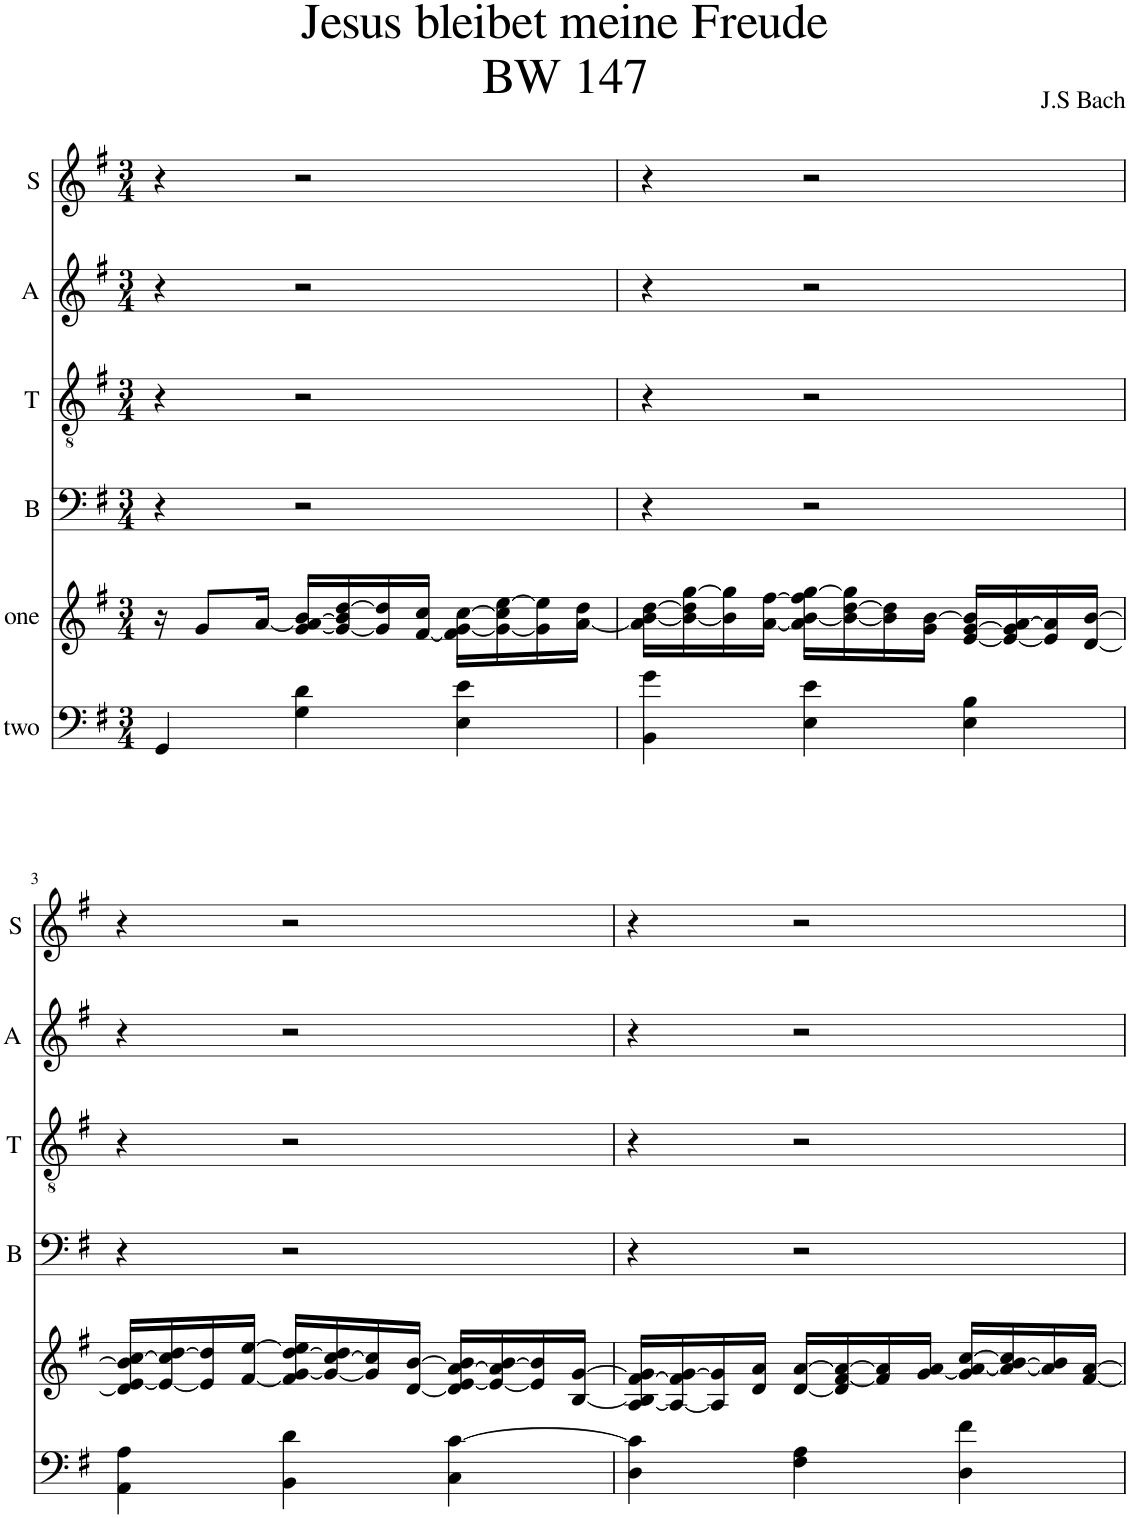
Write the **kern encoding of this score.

**kern	**kern	**kern	**kern	**kern	**kern
*part6	*part5	*part4	*part3	*part2	*part1
*staff6	*staff5	*staff4	*staff3	*staff2	*staff1
*I"two	*I"one	*I"B	*I"T	*I"A	*I"S
*	*	*I'B	*I'T	*I'A	*I'S
*clefF4	*clefG2	*clefF4	*clefGv2	*clefG2	*clefG2
*k[f#]	*k[f#]	*k[f#]	*k[f#]	*k[f#]	*k[f#]
*M3/4	*M3/4	*M3/4	*M3/4	*M3/4	*M3/4
=1	=1	=1	=1	=1	=1
4GG/	16r	4r	4r	4r	4r
.	8g/L	.	.	.	.
.	[16a/Jk	.	.	.	.
4G\ 4d\	[16g/ 16a/] [16b/LL	2r	2r	2r	2r
.	16g/_ 16b/] [16dd/	.	.	.	.
.	16g/] 16dd/]	.	.	.	.
.	[16f#/ 16cc/JJ	.	.	.	.
4E\ 4e\	16f#\] [16g\ [16cc\LL	.	.	.	.
.	16g\_ 16cc\] [16ee\	.	.	.	.
.	16g\] 16ee\]	.	.	.	.
.	[16a\ 16dd\JJ	.	.	.	.
=2	=2	=2	=2	=2	=2
4BB\ 4g\	16a\] [16b\ [16dd\LL	4r	4r	4r	4r
.	16b\_ 16dd\] [16gg\	.	.	.	.
.	16b\] 16gg\]	.	.	.	.
.	[16a\ [16ff#\JJ	.	.	.	.
4E\ 4e\	16a\] [16b\ 16ff#\] [16gg\LL	2r	2r	2r	2r
.	16b\_ [16dd\ 16gg\]	.	.	.	.
.	16b\] 16dd\]	.	.	.	.
.	16g\ [16b\JJ	.	.	.	.
4E\ 4B\	[16e/ [16g/ 16b/]LL	.	.	.	.
.	16e/_ 16g/] [16a/	.	.	.	.
.	16e/] 16a/]	.	.	.	.
.	[16d/ [16b/JJ	.	.	.	.
!!LO:LB:g=z
=3	=3	=3	=3	=3	=3
4AA\ 4A\	16d/] [16e/ 16b/] [16cc/LL	4r	4r	4r	4r
.	16e/_ 16cc/] [16dd/	.	.	.	.
.	16e/] 16dd/]	.	.	.	.
.	[16f#/ [16ee/JJ	.	.	.	.
4BB\ 4d\	16f#/] [16g/ [16dd/ 16ee/]LL	2r	2r	2r	2r
.	16g/_ [16cc/ 16dd/]	.	.	.	.
.	16g/] 16cc/]	.	.	.	.
.	[16d/ [16b/JJ	.	.	.	.
4C\ [4c\	16d/] [16e/ [16a/ 16b/]LL	.	.	.	.
.	16e/_ 16a/] [16b/	.	.	.	.
.	16e/] 16b/]	.	.	.	.
.	[16B/ [16g/JJ	.	.	.	.
=4	=4	=4	=4	=4	=4
4D\ 4c\]	[16A/ 16B/] [16f#/ 16g/]LL	4r	4r	4r	4r
.	16A/_ 16f#/] [16g/	.	.	.	.
.	16A/] 16g/]	.	.	.	.
.	16d/ 16a/JJ	.	.	.	.
4F#\ 4A\	[16d/ [16a/LL	2r	2r	2r	2r
.	16d/] [16f#/ 16a/_	.	.	.	.
.	16f#/] 16a/]	.	.	.	.
.	[16g/ 16a/JJ	.	.	.	.
4D\ 4f#\	16g/] [16a/ [16cc/LL	.	.	.	.
.	16a/_ [16b/ 16cc/]	.	.	.	.
.	16a/] 16b/]	.	.	.	.
.	[16f#/ [16a/JJ	.	.	.	.
=	=	=	=	=	=
*-	*-	*-	*-	*-	*-
